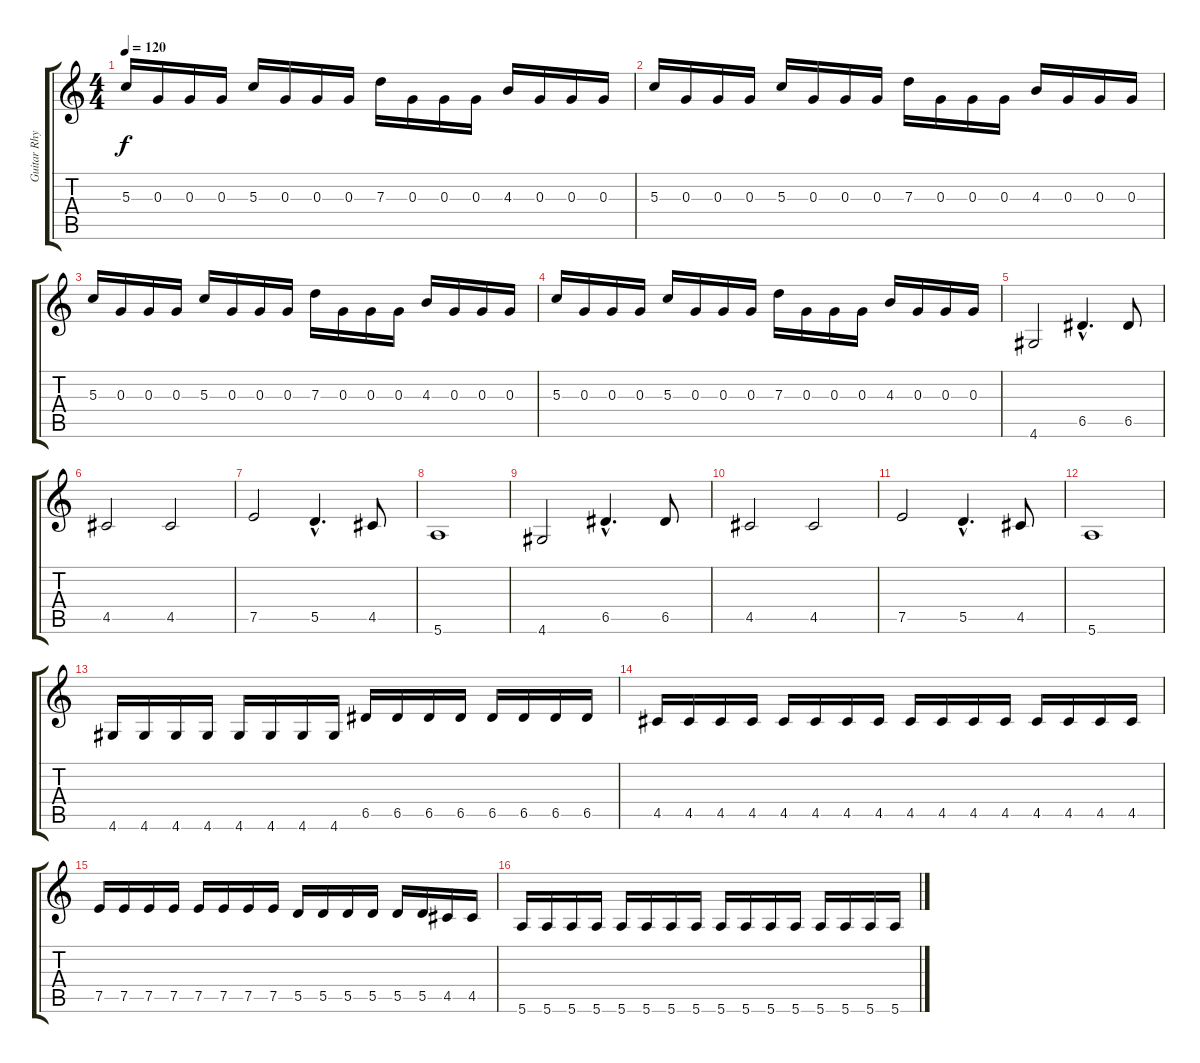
\track ("Guitar Rhythm" "Guitar Rhy") {instrument distortionguitar}
\staff {score tabs}
\tuning (E4 B3 G3 D3 A2 E2) {hide}
\ts (4 4)
\tempo 120
\clef g2
\ks c
5.3.16{dy f} 0.3.16 0.3.16 0.3.16 5.3.16 0.3.16 0.3.16 0.3.16 7.3.16 0.3.16 0.3.16 0.3.16 4.3.16 0.3.16 0.3.16 0.3.16 |
5.3.16 0.3.16 0.3.16 0.3.16 5.3.16 0.3.16 0.3.16 0.3.16 7.3.16 0.3.16 0.3.16 0.3.16 4.3.16 0.3.16 0.3.16 0.3.16 |
5.3.16 0.3.16 0.3.16 0.3.16 5.3.16 0.3.16 0.3.16 0.3.16 7.3.16 0.3.16 0.3.16 0.3.16 4.3.16 0.3.16 0.3.16 0.3.16 |
5.3.16 0.3.16 0.3.16 0.3.16 5.3.16 0.3.16 0.3.16 0.3.16 7.3.16 0.3.16 0.3.16 0.3.16 4.3.16 0.3.16 0.3.16 0.3.16 |
4.6.2 6.5{hac}.4{d} 6.5.8 |
4.5.2 4.5.2 |
7.5.2 5.5{hac}.4{d} 4.5.8 |
5.6.1 |
4.6.2 6.5{hac}.4{d} 6.5.8 |
4.5.2 4.5.2 |
7.5.2 5.5{hac}.4{d} 4.5.8 |
5.6.1 |
4.6.16 4.6.16 4.6.16 4.6.16 4.6.16 4.6.16 4.6.16 4.6.16 6.5.16 6.5.16 6.5.16 6.5.16 6.5.16 6.5.16 6.5.16 6.5.16 |
4.5.16 4.5.16 4.5.16 4.5.16 4.5.16 4.5.16 4.5.16 4.5.16 4.5.16 4.5.16 4.5.16 4.5.16 4.5.16 4.5.16 4.5.16 4.5.16 |
7.5.16 7.5.16 7.5.16 7.5.16 7.5.16 7.5.16 7.5.16 7.5.16 5.5.16 5.5.16 5.5.16 5.5.16 5.5.16 5.5.16 4.5.16 4.5.16 |
5.6.16 5.6.16 5.6.16 5.6.16 5.6.16 5.6.16 5.6.16 5.6.16 5.6.16 5.6.16 5.6.16 5.6.16 5.6.16 5.6.16 5.6.16 5.6.16
